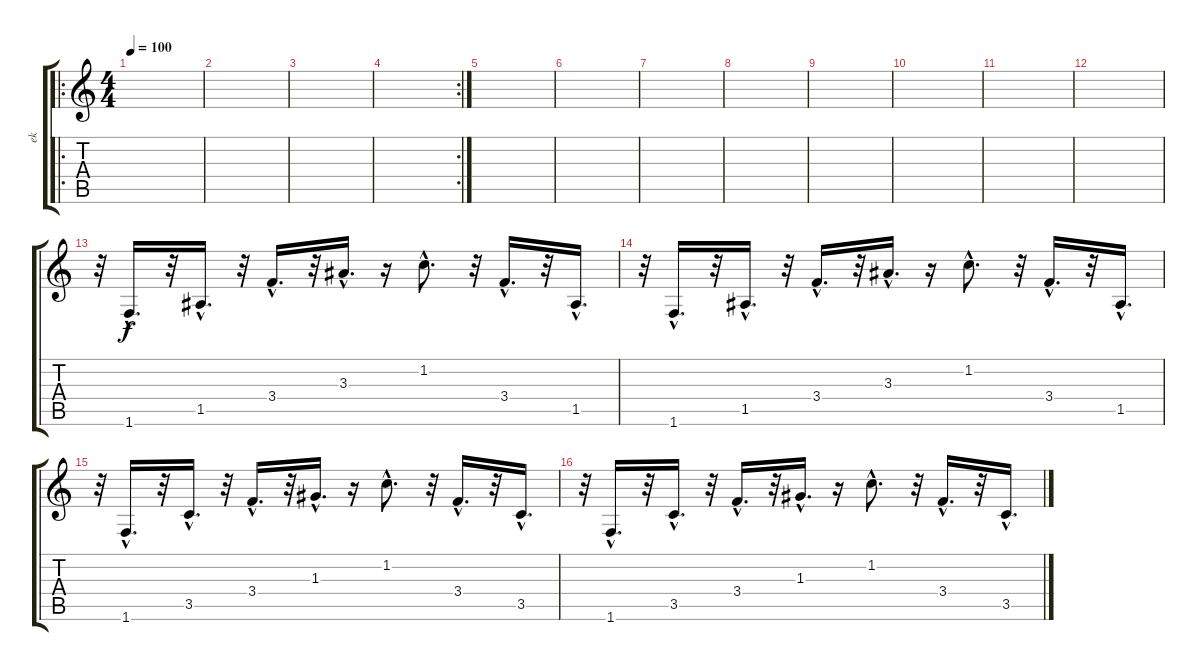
\track ("ek" "ek") {instrument overdrivenguitar}
\staff {score tabs}
\tuning (E4 B3 G3 D3 A2 E2) {hide}
\ro
\ts (4 4)
\tempo 100
\clef g2
\ks c
|
|
|
\rc 2
|
|
|
|
|
|
|
|
|
r.32 1.6{hac}.16{d} r.32 1.5{hac}.16{d} r.32 3.4{hac}.16{d} r.32 3.3{hac}.16{d} r.16 1.2{hac}.8{d} r.32 3.4{hac}.16{d} r.32 1.5{hac}.16{d} |
r.32 1.6{hac}.16{d} r.32 1.5{hac}.16{d} r.32 3.4{hac}.16{d} r.32 3.3{hac}.16{d} r.16 1.2{hac}.8{d} r.32 3.4{hac}.16{d} r.32 1.5{hac}.16{d} |
r.32 1.6{hac}.16{d} r.32 3.5{hac}.16{d} r.32 3.4{hac}.16{d} r.32 1.3{hac}.16{d} r.16 1.2{hac}.8{d} r.32 3.4{hac}.16{d} r.32 3.5{hac}.16{d} |
r.32 1.6{hac}.16{d} r.32 3.5{hac}.16{d} r.32 3.4{hac}.16{d} r.32 1.3{hac}.16{d} r.16 1.2{hac}.8{d} r.32 3.4{hac}.16{d} r.32 3.5{hac}.16{d}
